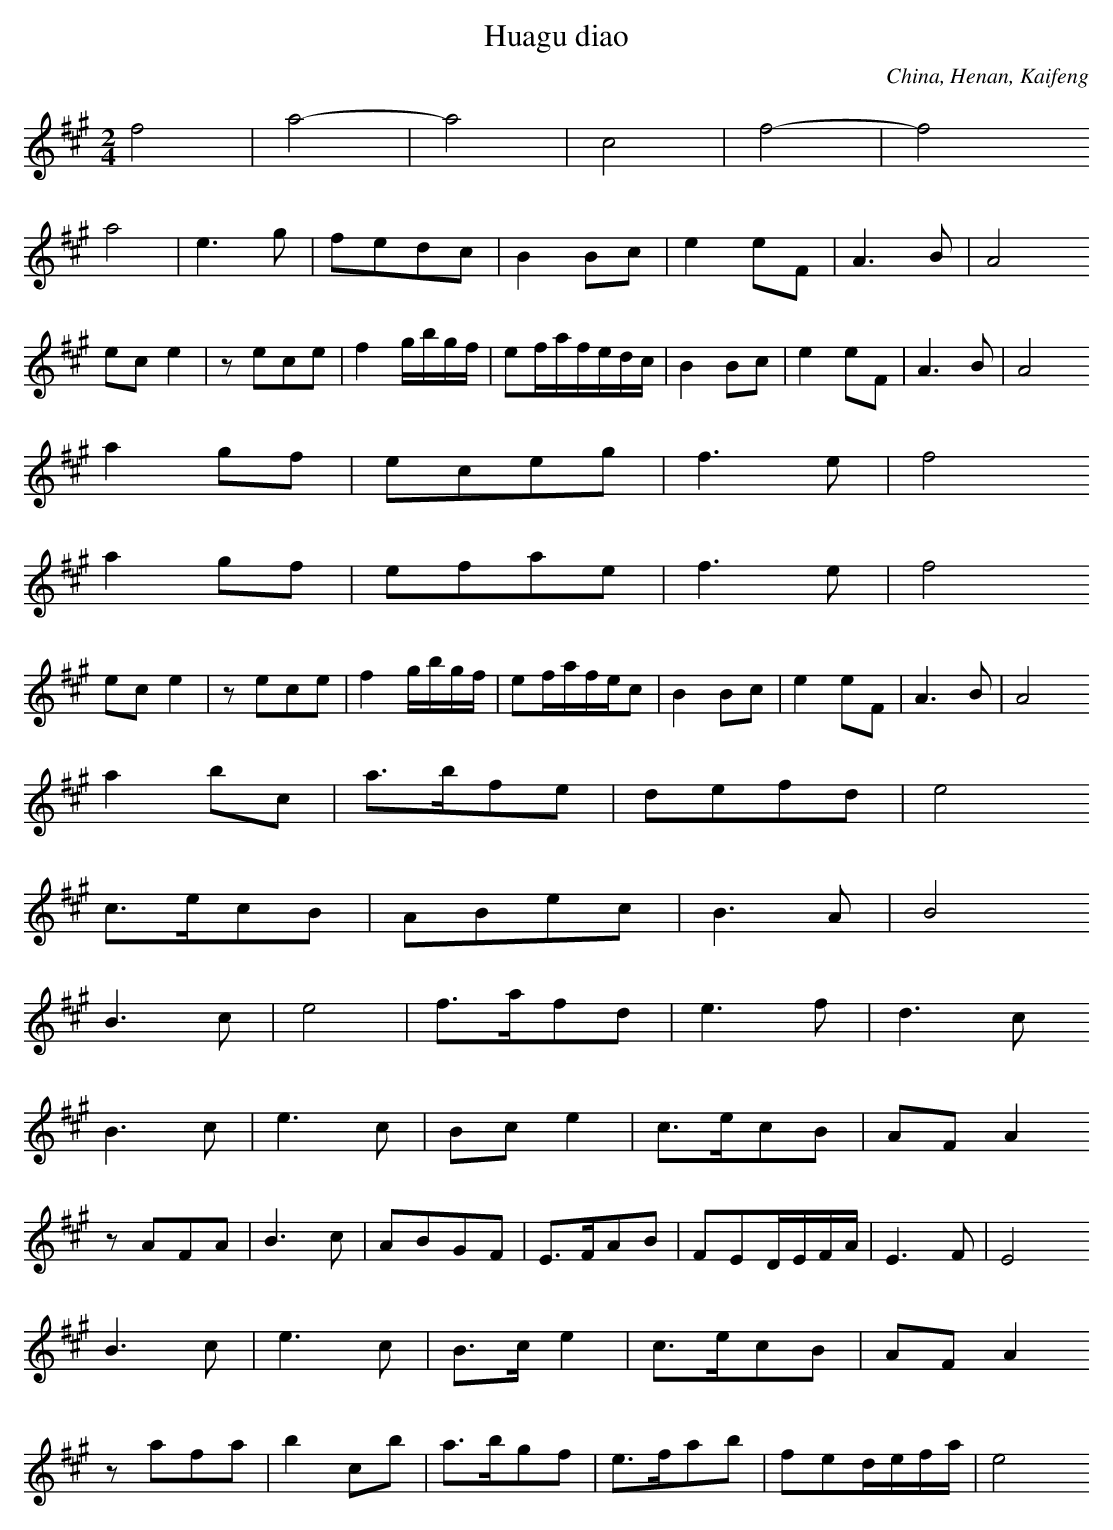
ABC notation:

X:1
T: Huagu diao
O: China, Henan, Kaifeng
M: 2/4
L: 1/16
K: A
f8 | a8- | a8 | c8 | f8- | f8
a8 | e6g2 | f2e2d2c2 | B4B2c2 | e4e2F2 | A6B2 | A8
e2c2e4 | z2e2c2e2 | f4gbgf | e2fafedc | B4B2c2 | e4e2F2 | A6B2 | A8
a4g2f2 | e2c2e2g2 | f6e2 | f8
a4g2f2 | e2f2a2e2 | f6e2 | f8
e2c2e4 | z2e2c2e2 | f4gbgf | e2fafec2 | B4B2c2 | e4e2F2 | A6B2 | A8
a4b2c2 | a3bf2e2 | d2e2f2d2 | e8
c3ec2B2 | A2B2e2c2 | B6A2 | B8
B6c2 | e8 | f3af2d2 | e6f2 | d6c2
B6c2 | e6c2 | B2c2e4 | c3ec2B2 | A2F2A4
z2A2F2A2 | B6c2 | A2B2G2F2 | E3FA2B2 | F2E2DEFA | E6F2 | E8
B6c2 | e6c2 | B3ce4 | c3ec2B2 | A2F2A4
z2a2f2a2 | b4c2b2 | a3bg2f2 | e3fa2b2 | f2e2defa | e8
